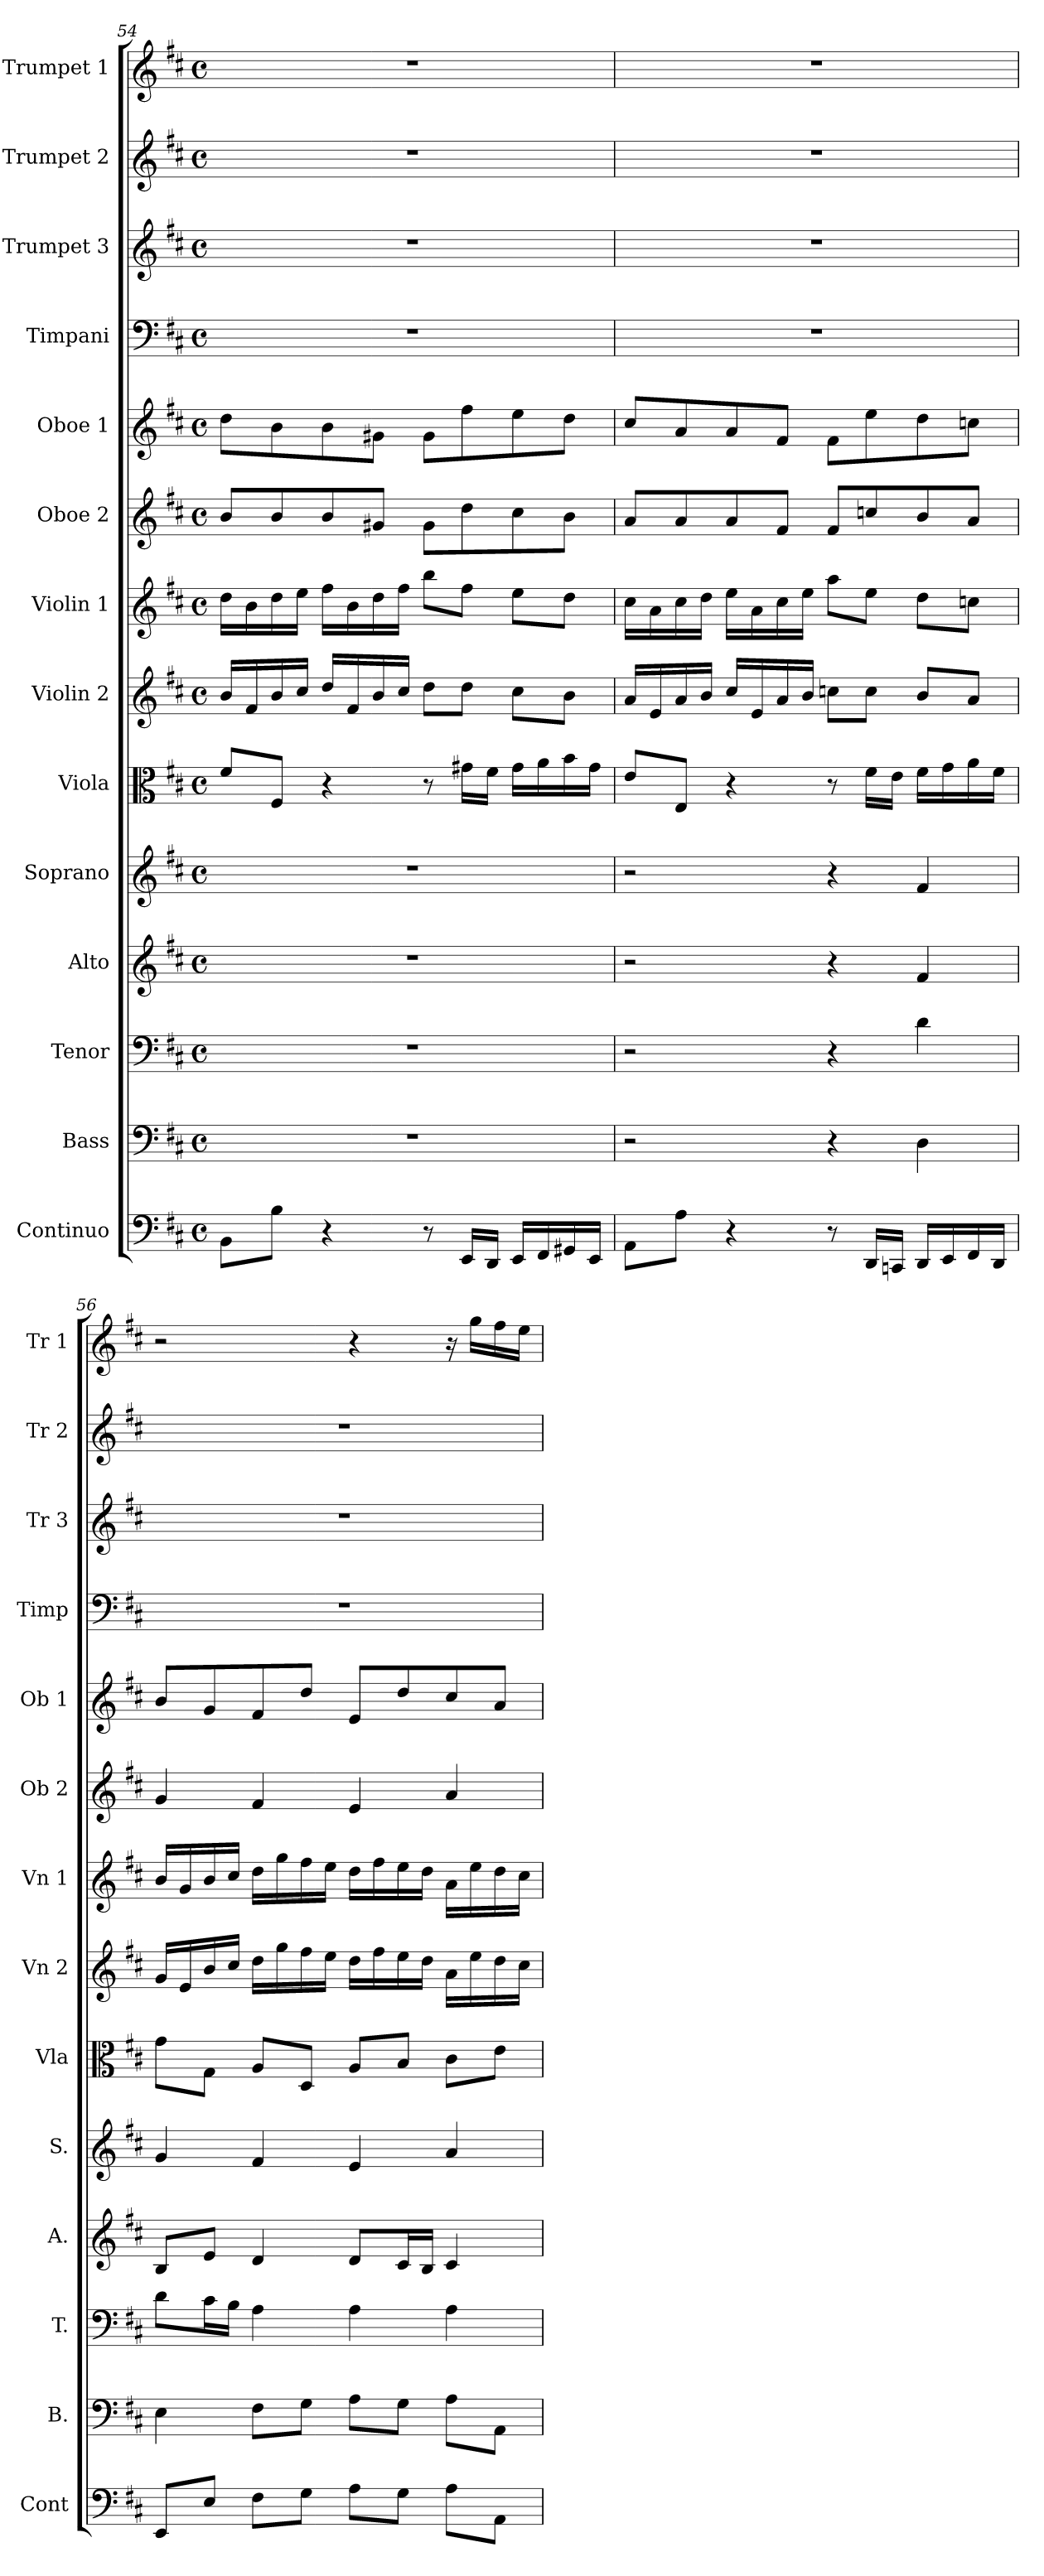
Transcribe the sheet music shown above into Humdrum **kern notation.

**kern	**kern	**kern	**kern	**kern	**kern	**kern	**kern	**kern	**kern	**kern	**kern	**kern	**kern
*part14	*part13	*part12	*part11	*part10	*part9	*part8	*part7	*part6	*part5	*part4	*part3	*part2	*part1
*staff14	*staff13	*staff12	*staff11	*staff10	*staff9	*staff8	*staff7	*staff6	*staff5	*staff4	*staff3	*staff2	*staff1
*I"Continuo	*I"Bass	*I"Tenor	*I"Alto	*I"Soprano	*I"Viola	*I"Violin 2	*I"Violin 1	*I"Oboe 2	*I"Oboe 1	*I"Timpani	*I"Trumpet 3	*I"Trumpet 2	*I"Trumpet 1
*I'Cont	*I'B.	*I'T.	*I'A.	*I'S.	*I'Vla	*I'Vn 2	*I'Vn 1	*I'Ob 2	*I'Ob 1	*I'Timp	*I'Tr 3	*I'Tr 2	*I'Tr 1
!!LO:PB:g=z
*clefF4	*clefF4	*clefF4	*clefG2	*clefG2	*clefC3	*clefG2	*clefG2	*clefG2	*clefG2	*clefF4	*clefG2	*clefG2	*clefG2
*k[f#c#]	*k[f#c#]	*k[f#c#]	*k[f#c#]	*k[f#c#]	*k[f#c#]	*k[f#c#]	*k[f#c#]	*k[f#c#]	*k[f#c#]	*k[f#c#]	*k[f#c#]	*k[f#c#]	*k[f#c#]
*D:	*D:	*D:	*D:	*D:	*D:	*D:	*D:	*D:	*D:	*D:	*D:	*D:	*D:
*M4/4	*M4/4	*M4/4	*M4/4	*M4/4	*M4/4	*M4/4	*M4/4	*M4/4	*M4/4	*M4/4	*M4/4	*M4/4	*M4/4
*met(c)	*met(c)	*met(c)	*met(c)	*met(c)	*met(c)	*met(c)	*met(c)	*met(c)	*met(c)	*met(c)	*met(c)	*met(c)	*met(c)
=54	=54	=54	=54	=54	=54	=54	=54	=54	=54	=54	=54	=54	=54
8BB\L	1r	1r	1r	1r	8f#/L	16b/LL	16dd\LL	8b/L	8dd\L	1r	1r	1r	1r
.	.	.	.	.	.	16f#/	16b\	.	.	.	.	.	.
8B\J	.	.	.	.	8F#/J	16b/	16dd\	8b/	8b\	.	.	.	.
.	.	.	.	.	.	16cc#/JJ	16ee\JJ	.	.	.	.	.	.
4r	.	.	.	.	4r	16dd/LL	16ff#\LL	8b/	8b\	.	.	.	.
.	.	.	.	.	.	16f#/	16b\	.	.	.	.	.	.
.	.	.	.	.	.	16b/	16dd\	8g#X/J	8g#X\J	.	.	.	.
.	.	.	.	.	.	16cc#/JJ	16ff#\JJ	.	.	.	.	.	.
8r	.	.	.	.	8r	8dd\L	8bb\L	8g#\L	8g#\L	.	.	.	.
16EE/LL	.	.	.	.	16g#X\LL	8dd\J	8ff#\J	8dd\	8ff#\	.	.	.	.
16DD/JJ	.	.	.	.	16f#\JJ	.	.	.	.	.	.	.	.
16EE/LL	.	.	.	.	16g#\LL	8cc#\L	8ee\L	8cc#\	8ee\	.	.	.	.
16FF#/	.	.	.	.	16a\	.	.	.	.	.	.	.	.
16GG#X/	.	.	.	.	16b\	8b\J	8dd\J	8b\J	8dd\J	.	.	.	.
16EE/JJ	.	.	.	.	16g#\JJ	.	.	.	.	.	.	.	.
=55	=55	=55	=55	=55	=55	=55	=55	=55	=55	=55	=55	=55	=55
8AA\L	2r	2r	2r	2r	8e/L	16a/LL	16cc#\LL	8a/L	8cc#/L	1r	1r	1r	1r
.	.	.	.	.	.	16e/	16a\	.	.	.	.	.	.
8A\J	.	.	.	.	8E/J	16a/	16cc#\	8a/	8a/	.	.	.	.
.	.	.	.	.	.	16b/JJ	16dd\JJ	.	.	.	.	.	.
4r	.	.	.	.	4r	16cc#/LL	16ee\LL	8a/	8a/	.	.	.	.
.	.	.	.	.	.	16e/	16a\	.	.	.	.	.	.
.	.	.	.	.	.	16a/	16cc#\	8f#/J	8f#/J	.	.	.	.
.	.	.	.	.	.	16b/JJ	16ee\JJ	.	.	.	.	.	.
8r	4r	4r	4r	4r	8r	8ccn\L	8aa\L	8f#/L	8f#\L	.	.	.	.
16DD/LL	.	.	.	.	16f#\LL	8cc\J	8ee\J	8ccn/	8ee\	.	.	.	.
16CCn/JJ	.	.	.	.	16e\JJ	.	.	.	.	.	.	.	.
16DD/LL	4D\	4d\	4f#/	4f#/	16f#\LL	8b/L	8dd\L	8b/	8dd\	.	.	.	.
16EE/	.	.	.	.	16g\	.	.	.	.	.	.	.	.
16FF#/	.	.	.	.	16a\	8a/J	8ccn\J	8a/J	8ccn\J	.	.	.	.
16DD/JJ	.	.	.	.	16f#\JJ	.	.	.	.	.	.	.	.
=56	=56	=56	=56	=56	=56	=56	=56	=56	=56	=56	=56	=56	=56
8EE/L	4E\	8d\L	8B/L	4g/	8g\L	16g/LL	16b/LL	4g/	8b/L	1r	1r	1r	2r
.	.	.	.	.	.	16e/	16g/	.	.	.	.	.	.
8E/J	.	16c#\L	8e/J	.	8G\J	16b/	16b/	.	8g/	.	.	.	.
.	.	16B\JJ	.	.	.	16cc#/JJ	16cc#/JJ	.	.	.	.	.	.
8F#\L	8F#\L	4A\	4d/	4f#/	8A/L	16dd\LL	16dd\LL	4f#/	8f#/	.	.	.	.
.	.	.	.	.	.	16gg\	16gg\	.	.	.	.	.	.
8G\J	8G\J	.	.	.	8D/J	16ff#\	16ff#\	.	8dd/J	.	.	.	.
.	.	.	.	.	.	16ee\JJ	16ee\JJ	.	.	.	.	.	.
8A\L	8A\L	4A\	8d/L	4e/	8A/L	16dd\LL	16dd\LL	4e/	8e/L	.	.	.	4r
.	.	.	.	.	.	16ff#\	16ff#\	.	.	.	.	.	.
8G\J	8G\J	.	16c#/L	.	8B/J	16ee\	16ee\	.	8dd/	.	.	.	.
.	.	.	16B/JJ	.	.	16dd\JJ	16dd\JJ	.	.	.	.	.	.
8A\L	8A\L	4A\	4c#/	4a/	8c#\L	16a\LL	16a\LL	4a/	8cc#/	.	.	.	16r
.	.	.	.	.	.	16ee\	16ee\	.	.	.	.	.	16gg\LL
8AA\J	8AA\J	.	.	.	8e\J	16dd\	16dd\	.	8a/J	.	.	.	16ff#\
.	.	.	.	.	.	16cc#\JJ	16cc#\JJ	.	.	.	.	.	16ee\JJ
=	=	=	=	=	=	=	=	=	=	=	=	=	=
*-	*-	*-	*-	*-	*-	*-	*-	*-	*-	*-	*-	*-	*-
